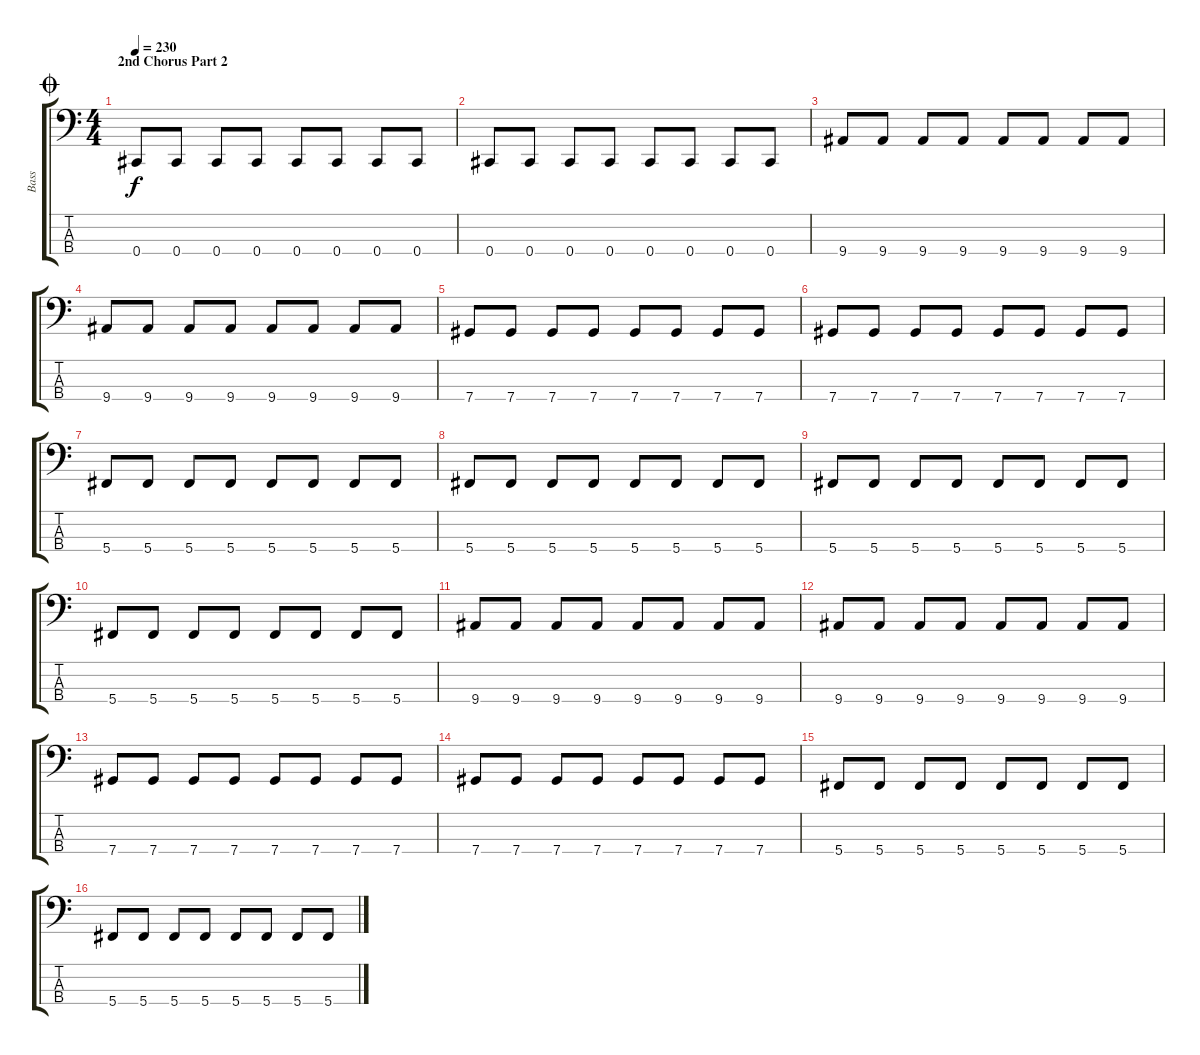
\track ("Bass" "Bass") {instrument electricbasspick}
\staff {score tabs}
\tuning (Gb2 Db2 Ab1 Db1) {hide}
\ts (4 4)
\section ("" "2nd Chorus Part 2")
\jump coda
\tempo 230
\clef f4
\ks c
0.4.8{dy f} 0.4.8 0.4.8 0.4.8 0.4.8 0.4.8 0.4.8 0.4.8 |
0.4.8 0.4.8 0.4.8 0.4.8 0.4.8 0.4.8 0.4.8 0.4.8 |
9.4.8 9.4.8 9.4.8 9.4.8 9.4.8 9.4.8 9.4.8 9.4.8 |
9.4.8 9.4.8 9.4.8 9.4.8 9.4.8 9.4.8 9.4.8 9.4.8 |
7.4.8 7.4.8 7.4.8 7.4.8 7.4.8 7.4.8 7.4.8 7.4.8 |
7.4.8 7.4.8 7.4.8 7.4.8 7.4.8 7.4.8 7.4.8 7.4.8 |
5.4.8 5.4.8 5.4.8 5.4.8 5.4.8 5.4.8 5.4.8 5.4.8 |
5.4.8 5.4.8 5.4.8 5.4.8 5.4.8 5.4.8 5.4.8 5.4.8 |
5.4.8 5.4.8 5.4.8 5.4.8 5.4.8 5.4.8 5.4.8 5.4.8 |
5.4.8 5.4.8 5.4.8 5.4.8 5.4.8 5.4.8 5.4.8 5.4.8 |
9.4.8 9.4.8 9.4.8 9.4.8 9.4.8 9.4.8 9.4.8 9.4.8 |
9.4.8 9.4.8 9.4.8 9.4.8 9.4.8 9.4.8 9.4.8 9.4.8 |
7.4.8 7.4.8 7.4.8 7.4.8 7.4.8 7.4.8 7.4.8 7.4.8 |
7.4.8 7.4.8 7.4.8 7.4.8 7.4.8 7.4.8 7.4.8 7.4.8 |
5.4.8 5.4.8 5.4.8 5.4.8 5.4.8 5.4.8 5.4.8 5.4.8 |
5.4.8 5.4.8 5.4.8 5.4.8 5.4.8 5.4.8 5.4.8 5.4.8
